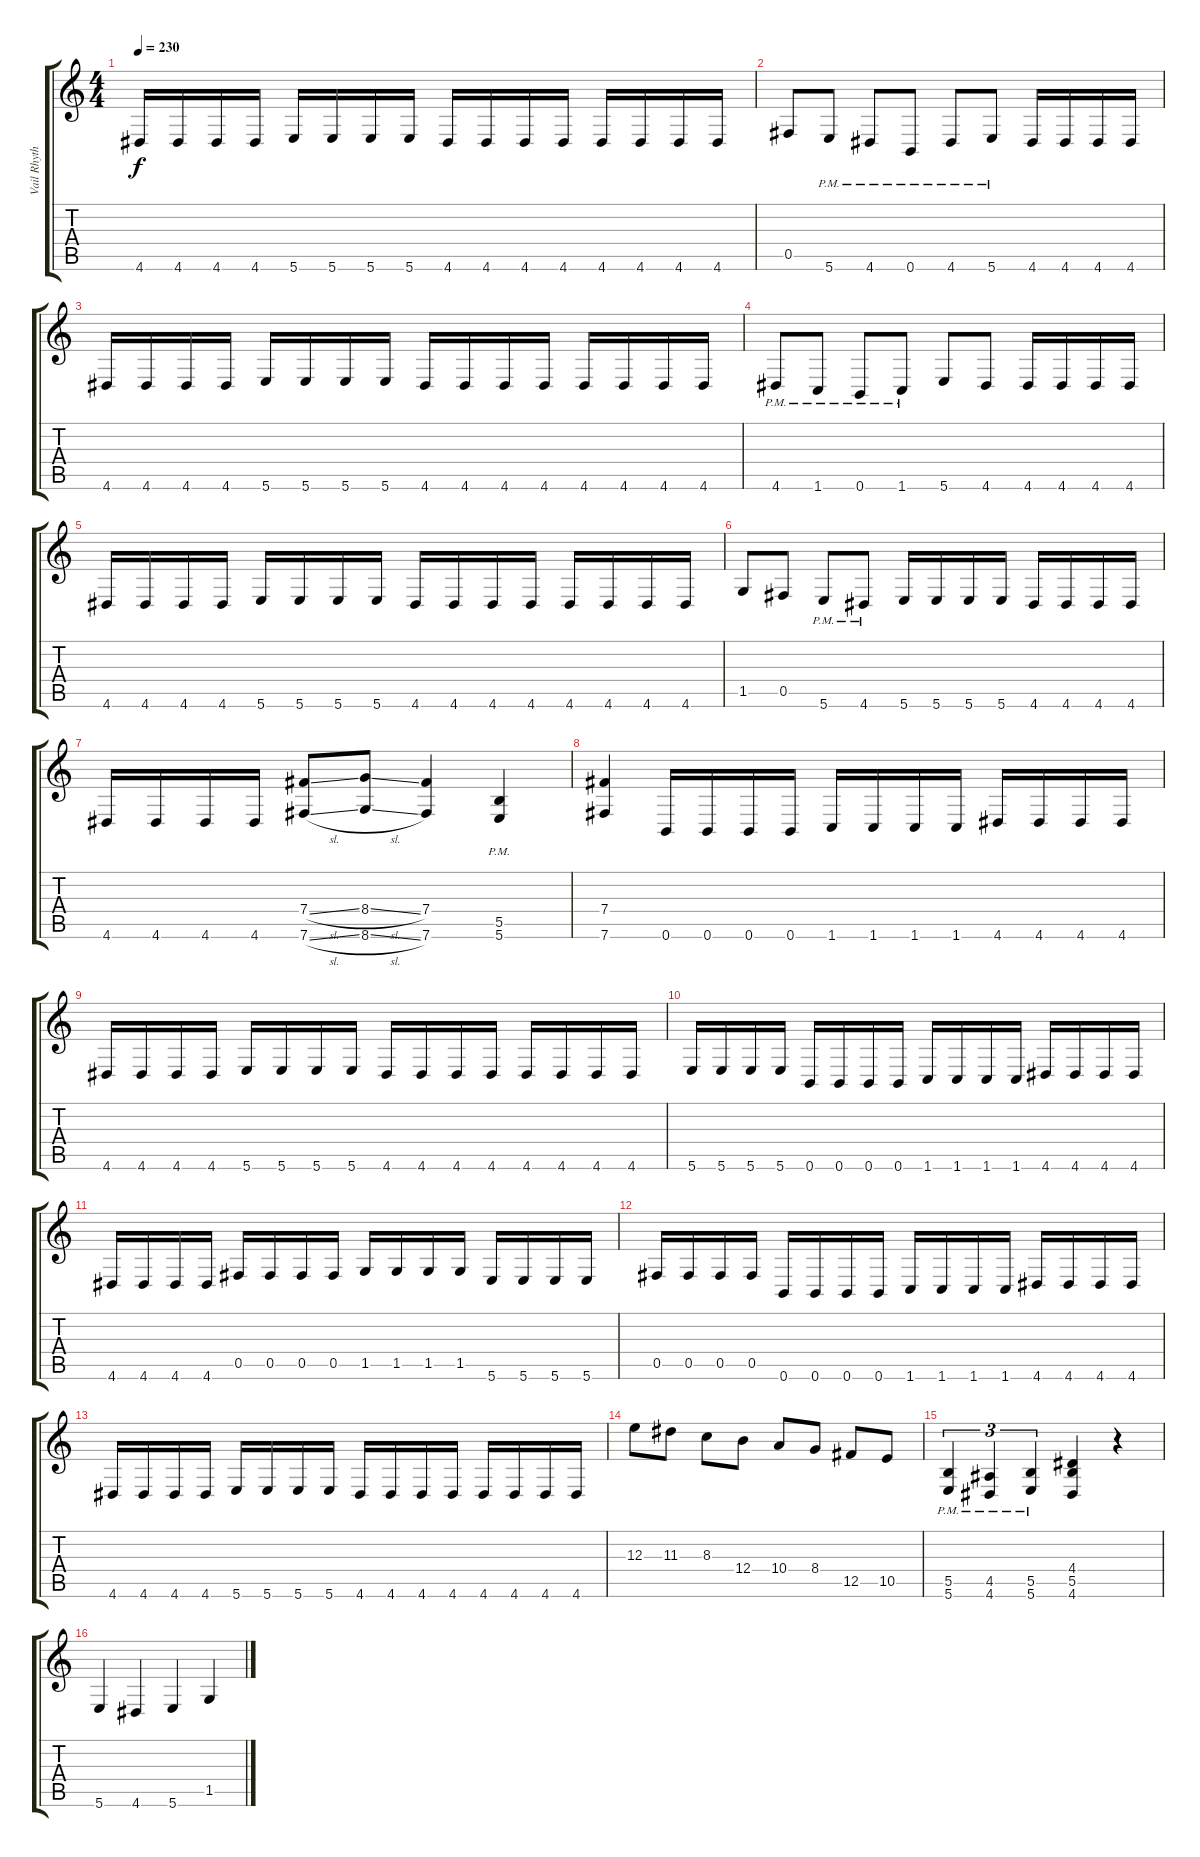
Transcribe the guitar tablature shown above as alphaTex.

\track ("Vail Rhythm" "Vail Rhyth") {instrument overdrivenguitar}
\staff {score tabs}
\tuning (Db4 Ab3 E3 B2 Gb2 B1) {hide}
\ts (4 4)
\tempo 230
\clef g2
\ks c
4.6.16{dy f} 4.6.16 4.6.16 4.6.16 5.6.16 5.6.16 5.6.16 5.6.16 4.6.16 4.6.16 4.6.16 4.6.16 4.6.16 4.6.16 4.6.16 4.6.16 |
0.5.8 5.6{pm}.8 4.6{pm}.8 0.6{pm}.8 4.6{pm}.8 5.6{pm}.8 4.6.16 4.6.16 4.6.16 4.6.16 |
4.6.16 4.6.16 4.6.16 4.6.16 5.6.16 5.6.16 5.6.16 5.6.16 4.6.16 4.6.16 4.6.16 4.6.16 4.6.16 4.6.16 4.6.16 4.6.16 |
4.6{pm}.8 1.6{pm}.8 0.6{pm}.8 1.6{pm}.8 5.6.8 4.6.8 4.6.16 4.6.16 4.6.16 4.6.16 |
4.6.16 4.6.16 4.6.16 4.6.16 5.6.16 5.6.16 5.6.16 5.6.16 4.6.16 4.6.16 4.6.16 4.6.16 4.6.16 4.6.16 4.6.16 4.6.16 |
1.5.8 0.5.8 5.6{pm}.8 4.6{pm}.8 5.6.16 5.6.16 5.6.16 5.6.16 4.6.16 4.6.16 4.6.16 4.6.16 |
4.6.16 4.6.16 4.6.16 4.6.16 (7.4{sl} 7.6{sl}).8 (8.4{sl} 8.6{sl}).8 (7.4 7.6).4 (5.5{pm} 5.6{pm}).4 |
(7.4 7.6).4 0.6.16 0.6.16 0.6.16 0.6.16 1.6.16 1.6.16 1.6.16 1.6.16 4.6.16 4.6.16 4.6.16 4.6.16 |
4.6.16 4.6.16 4.6.16 4.6.16 5.6.16 5.6.16 5.6.16 5.6.16 4.6.16 4.6.16 4.6.16 4.6.16 4.6.16 4.6.16 4.6.16 4.6.16 |
5.6.16 5.6.16 5.6.16 5.6.16 0.6.16 0.6.16 0.6.16 0.6.16 1.6.16 1.6.16 1.6.16 1.6.16 4.6.16 4.6.16 4.6.16 4.6.16 |
4.6.16 4.6.16 4.6.16 4.6.16 0.5.16 0.5.16 0.5.16 0.5.16 1.5.16 1.5.16 1.5.16 1.5.16 5.6.16 5.6.16 5.6.16 5.6.16 |
0.5.16 0.5.16 0.5.16 0.5.16 0.6.16 0.6.16 0.6.16 0.6.16 1.6.16 1.6.16 1.6.16 1.6.16 4.6.16 4.6.16 4.6.16 4.6.16 |
4.6.16 4.6.16 4.6.16 4.6.16 5.6.16 5.6.16 5.6.16 5.6.16 4.6.16 4.6.16 4.6.16 4.6.16 4.6.16 4.6.16 4.6.16 4.6.16 |
12.3.8 11.3.8 8.3.8 12.4.8 10.4.8 8.4.8 12.5.8 10.5.8 |
(5.5{pm} 5.6{pm}).4{tu (3 2)} (4.5{pm} 4.6{pm}).4{tu (3 2)} (5.5{pm} 5.6{pm}).4{tu (3 2)} (4.4 5.5 4.6).4 r.4 |
5.6.4 4.6.4 5.6.4 1.5.4
